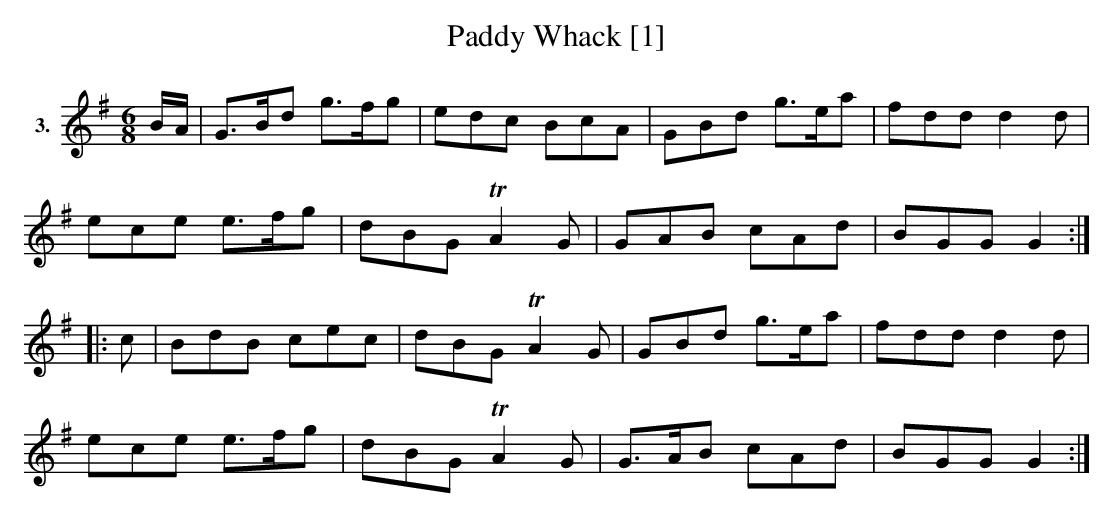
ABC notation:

X:1
T:Paddy Whack [1]
M:6/8
L:1/8
K:G
V:1 clef=treble name="3."
[V:1] B/A/|G>Bd g>fg|edc BcA|GBd g>ea|fdd d2d|
ece e>fg|dBG TA2G|GAB cAd|BGG G2:|
|:c|BdB cec|dBG TA2G|GBd g>ea|fdd d2d|
ece e>fg|dBG TA2G|G>AB cAd|BGG G2:|]
